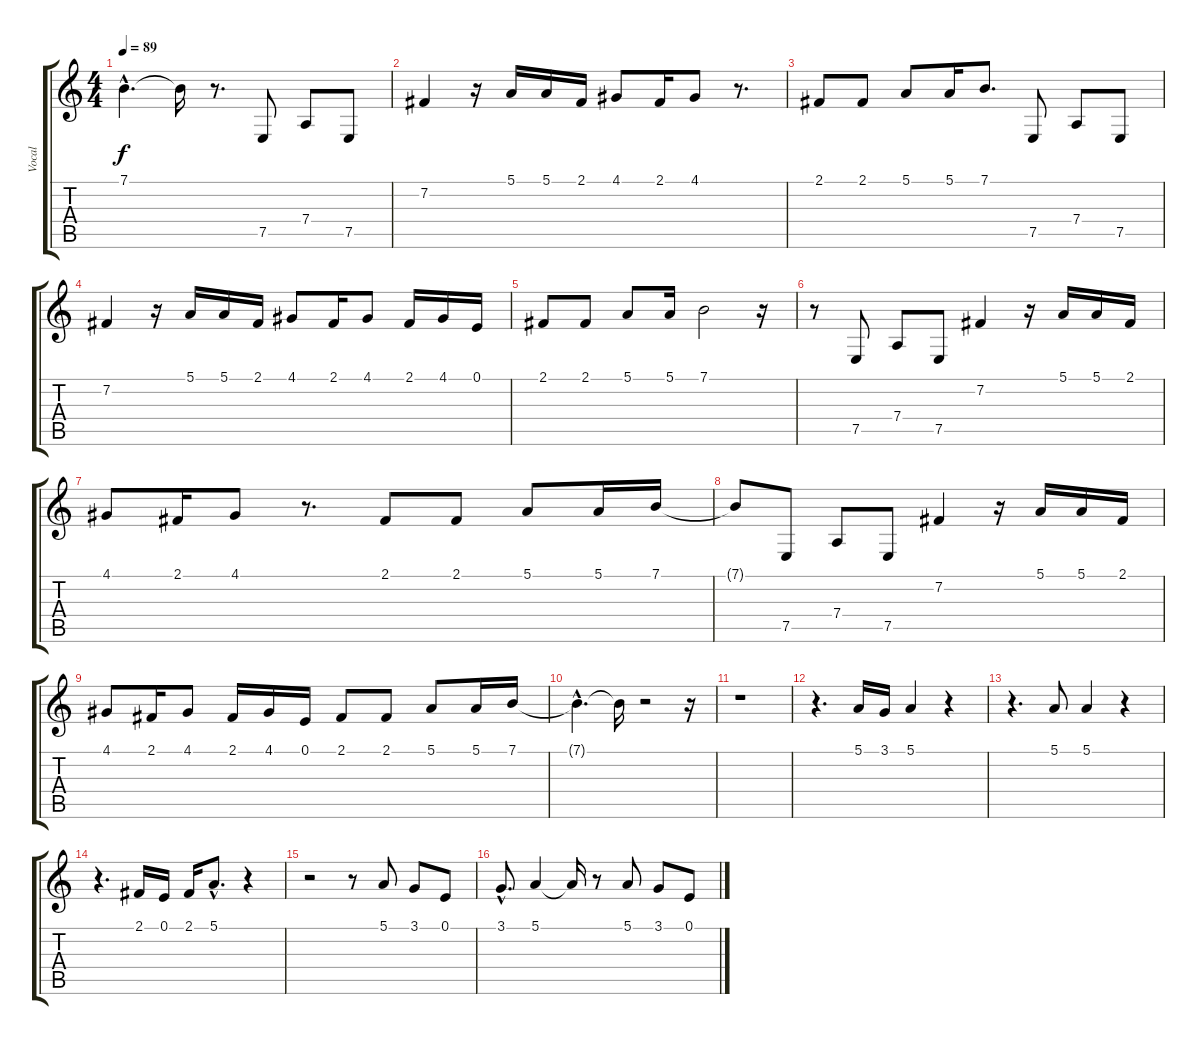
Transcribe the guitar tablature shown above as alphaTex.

\track ("Vocal" "Vocal") {instrument synthvoice}
\staff {score tabs}
\tuning (E4 B3 G3 D3 A2 E2) {hide}
\ts (4 4)
\tempo 89
\clef g2
\ks c
7.1{hac t}.4{d dy f} 7.1{t}.16 r.8{d} 7.5.8 7.4.8 7.5.8 |
7.2.4 r.16 5.1.16 5.1.16 2.1.16 4.1.8 2.1.16 4.1.8 r.8{d} |
2.1.8 2.1.8 5.1.8 5.1.16 7.1.8{d} 7.5.8 7.4.8 7.5.8 |
7.2.4 r.16 5.1.16 5.1.16 2.1.16 4.1.8 2.1.16 4.1.8 2.1.16 4.1.16 0.1.16 |
2.1.8 2.1.8 5.1.8 5.1.16 7.1.2 r.16 |
r.8 7.5.8 7.4.8 7.5.8 7.2.4 r.16 5.1.16 5.1.16 2.1.16 |
4.1.8 2.1.16 4.1.8 r.8{d} 2.1.8 2.1.8 5.1.8 5.1.16 7.1.16 |
7.1{t}.8 7.5.8 7.4.8 7.5.8 7.2.4 r.16 5.1.16 5.1.16 2.1.16 |
4.1.8 2.1.16 4.1.8 2.1.16 4.1.16 0.1.16 2.1.8 2.1.8 5.1.8 5.1.16 7.1.16 |
7.1{hac t}.4{d} 7.1{t}.16 r.2 r.16 |
r.1 |
r.4{d} 5.1.16 3.1.16 5.1.4 r.4 |
r.4{d} 5.1.8 5.1.4 r.4 |
r.4{d} 2.1.16 0.1.16 2.1.16 5.1{hac}.8{d} r.4 |
r.2 r.8 5.1.8 3.1.8 0.1.8 |
3.1{hac}.8{d} 5.1.4 5.1{t}.16 r.8 5.1.8 3.1.8 0.1.8
